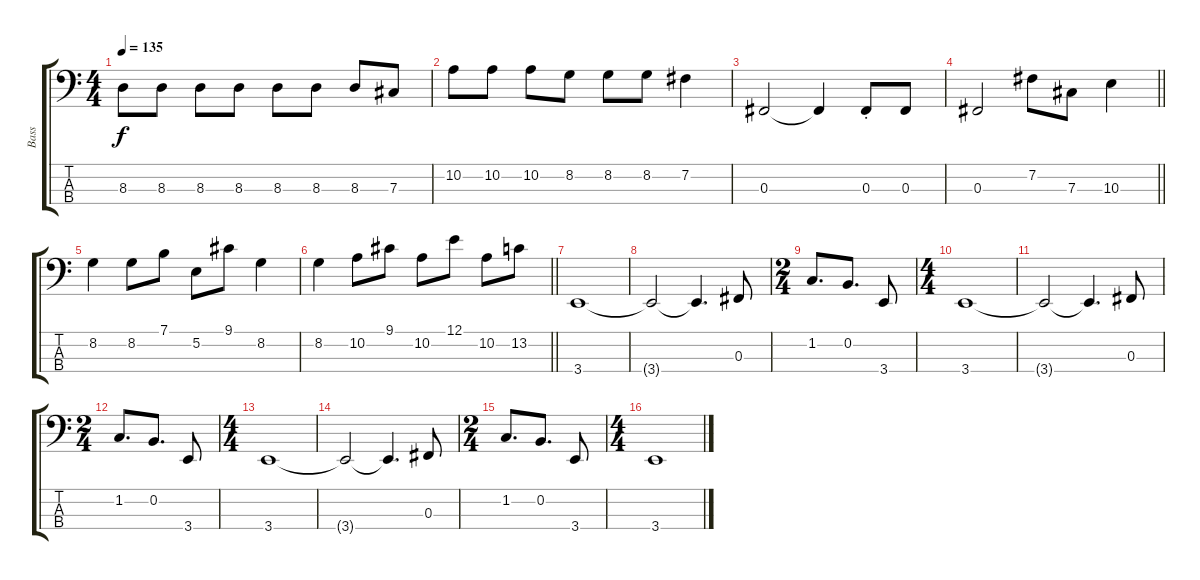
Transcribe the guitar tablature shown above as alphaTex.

\track ("Bass" "Bass") {instrument electricbassfinger}
\staff {score tabs}
\tuning (E2 B1 Gb1 Db1) {hide}
\ts (4 4)
\tempo 135
\clef f4
\ks c
8.3.8{dy f} 8.3.8 8.3.8 8.3.8 8.3.8 8.3.8 8.3.8 7.3.8 |
10.2.8 10.2.8 10.2.8 8.2.8 8.2.8 8.2.8 7.2.4 |
0.3.2 0.3{t}.4 0.3{st}.8 0.3.8 |
\barLineRight lightlight
0.3.2 7.2.8 7.3.8 10.3.4 |
8.2.4 8.2.8 7.1.8 5.2.8 9.1.8 8.2.4 |
\barLineRight lightlight
8.2.4 10.2.8 9.1.8 10.2.8 12.1.8 10.2.8 13.2.8 |
3.4.1 |
3.4{t}.2 3.4{t}.4{d} 0.3.8 |
\ts (2 4)
1.2.8{d} 0.2.8{d} 3.4.8 |
\ts (4 4)
3.4.1 |
3.4{t}.2 3.4{t}.4{d} 0.3.8 |
\ts (2 4)
1.2.8{d} 0.2.8{d} 3.4.8 |
\ts (4 4)
3.4.1 |
3.4{t}.2 3.4{t}.4{d} 0.3.8 |
\ts (2 4)
1.2.8{d} 0.2.8{d} 3.4.8 |
\ts (4 4)
3.4.1
